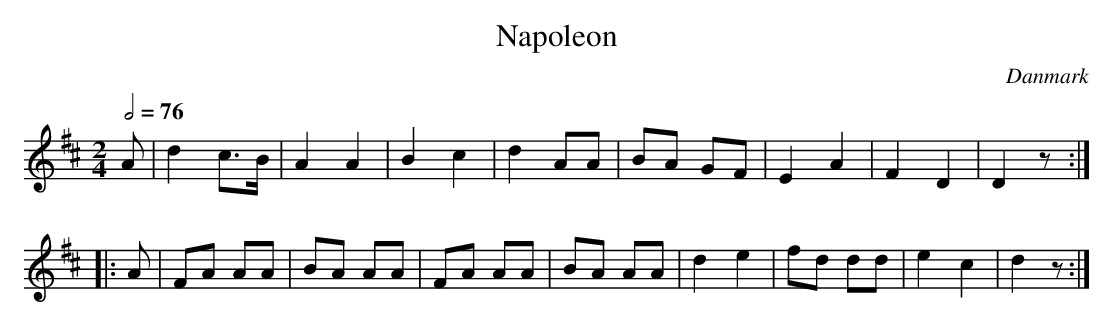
X:1
T: Napoleon
O: Danmark
Q: 1/2=76
M: 2/4
L: 1/8
K: D
   A | d2 c>B | A2 A2 | B2 c2 | d2 AA | BA GF | E2 A2 | F2 D2 | D2 z :|
|: A | FA AA  | BA AA | FA AA | BA AA | d2 e2 | fd dd | e2 c2 | d2 z :|
